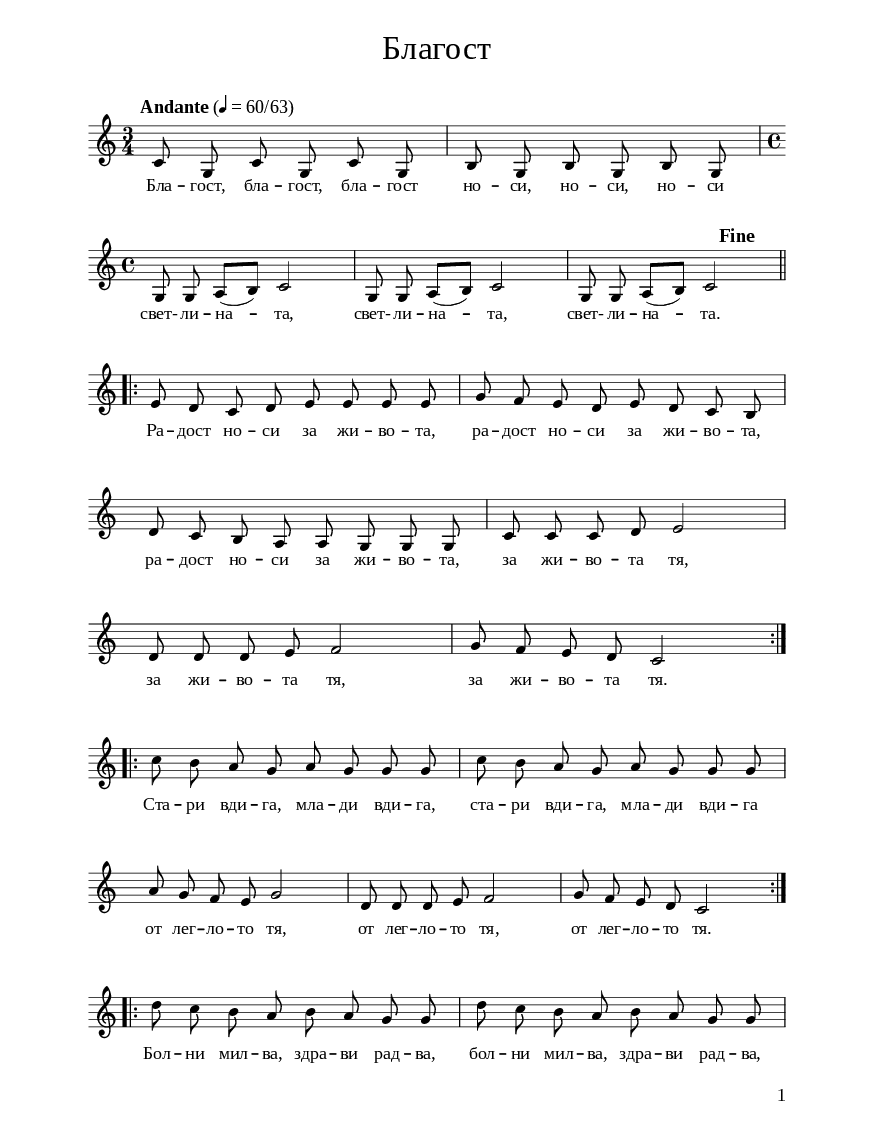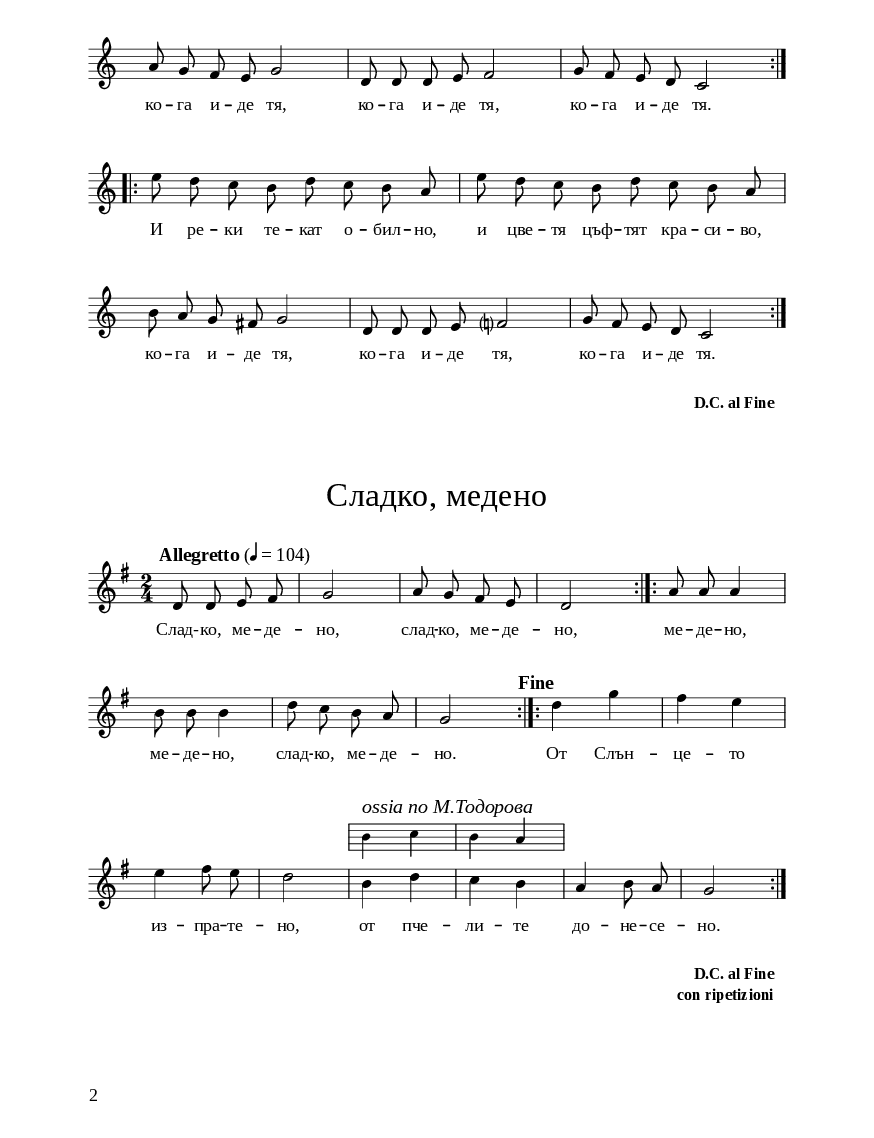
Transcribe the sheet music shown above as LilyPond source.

\version "2.24.2"

% include paper part and global functions
\include "include/globals.ily"

\bookpart {
  \label #'ref072
  \tocItem \markup "Благост"
  \include "include/bookpart-paper.ily"
  \score {
    \include "include/score-layout.ily"

    \new Voice \absolute {

      \clef treble
      \key c \major
      \time 3/4
      \tempoFunc "Andante" 4 "60/63"
      \autoBeamOff
      c'8 g c' g c' g | b8 g b g b g \break |

      \time 4/4  g8 g a [( b )] c'2 |g8 g a [( b )] c'2 | g8 g a [( b )]  \tempo"   Fine"c'2    \break |

      \bar ".|:-||"
      e'8 d' c' d' e' e' e' e' | g'8 f' e' d' e' d' c' b \break |

      d'8 c' b a a g g g |c'8 c' c' d' e'2 \break |

      d'8 d' d' e' f'2 | g'8 f' e' d' c'2 \break \bar ":|.:"



      c''8 b' a' g' a' g' g' g' |  c''8 b' a' g' a' g' g' g' \break |

      a'8 g' f' e' g'2 | d'8 d' d' e' f'2 | g'8 f' e' d' c'2
      \break |

      \bar ":|.:"
      d''8 c'' b' a' b' a' g' g' | d''8 c'' b' a' b' a' g' g' \break

      a'8 g' f' e' g'2 | d'8 d' d' e' f'2 | g'8 f' e' d' c'2
      \break |

      \bar ":|.:"
      e''8 d'' c'' b' d'' c'' b' a' | e''8 d'' c'' b' d'' c'' b' a' \break |

      b'8 a' g' fis' g'2 | d'8 d' d' e' f'?2 | g'8 f' e' d' c'2   \bar ":|.:"
      \break | % 27
    }

    \addlyrics {
      Бла -- гост,
      бла -- гост, бла -- гост но -- си, но -- си, но --
      си "свет-" -- ли -- на -- та, "свет-" -- ли -- на -- та,
      "свет-" -- ли -- на -- та. Ра -- дост но -- си за
      жи -- во -- та, ра -- дост но -- си за жи -- во
      -- та, ра -- дост но -- си за жи -- во -- та, за
      жи -- во -- та тя, за жи -- во -- та тя, за жи
      -- во -- та тя. Ста -- ри вди -- га, мла -- ди
      вди -- га, ста -- ри вди -- га, мла -- ди вди --
      га от лег -- ло -- то тя, от лег -- ло -- то
      тя, от лег -- ло -- то тя. Бол -- ни мил -- ва,
      здра -- ви рад -- ва, бол -- ни мил -- ва, здра --
      ви рад -- ва, ко -- га и -- де тя, ко -- га и
      -- де тя, ко -- га и -- де тя. И ре -- ки те
      -- кат о -- бил -- но, и цве -- тя цъф -- тят
      кра -- си -- во, ко -- га и -- де тя, ко -- га
      и -- де тя, ко -- га и -- де тя.
    }
    \header {
      title = \titleFunc "Благост" "Blagost"
    }

    \midi{}

  } % score

  \markup \dc-one "D.C. al Fine"

  \markup \empty-two
  \label #'ref073
  \tocItem \markup "Сладко медено"
  \include "include/bookpart-paper.ily"
  \score {
    \include "include/score-layout.ily"

    \new Staff = main \absolute {
      \clef treble
      \key g \major
      \time 2/4
      \tempoFunc "Allegretto" 4 "104"
      \autoBeamOff


      d'8 d' e' fis' |g'2 | a'8 g' fis' e' | d'2  \bar ":|.:"  |

      a'8 a' a'4 | \break  b'8 b' b'4 | d''8 c'' b' a' | \tempo "                 Fine" g'2  \bar ":|.:" |



      d''4 g'' | fis''4 e'' | \break

      e''4 fis''8 e'' | d''2  |

      <<
        {

          b'4 d'' | c''4 b' |
        }

        \new Staff \with {
          \override VerticalAxisGroup.default-staff-staff-spacing =
          #'((basic-distance . 4.5)
             (padding . -10))
          \remove "Time_signature_engraver"
          alignAboveContext = #"main"
          fontSize = #-1
          \override StaffSymbol.staff-space = #(magstep -4)
          \override StaffSymbol.thickness = #(magstep -4)
          firstClef = ##f
        }
        { b'4^\markup { \huge \italic "ossia по М.Тодорова" } c'' | b'4 a' | }
      >>



      a'4 b'8 a' | g'2
      \bar ":|."
    }

    \addlyrics {
      "Слад-" -- ко,
      ме -- де -- но, слад -- ко, ме -- де -- но, ме --
      де -- но, ме -- де -- но, слад -- ко, ме -- де --
      но. От Слън -- це -- то из -- пра -- те -- но,
      от пче -- ли -- те до -- не -- се -- но.
    }

    \header {
      title = \titleFunc "Сладко, медено" "Sladko, medeno"
    }

    \midi{}

  } % score
  \markup \dc-two "D.C. al Fine" "con ripetizioni"


} % bookpart
